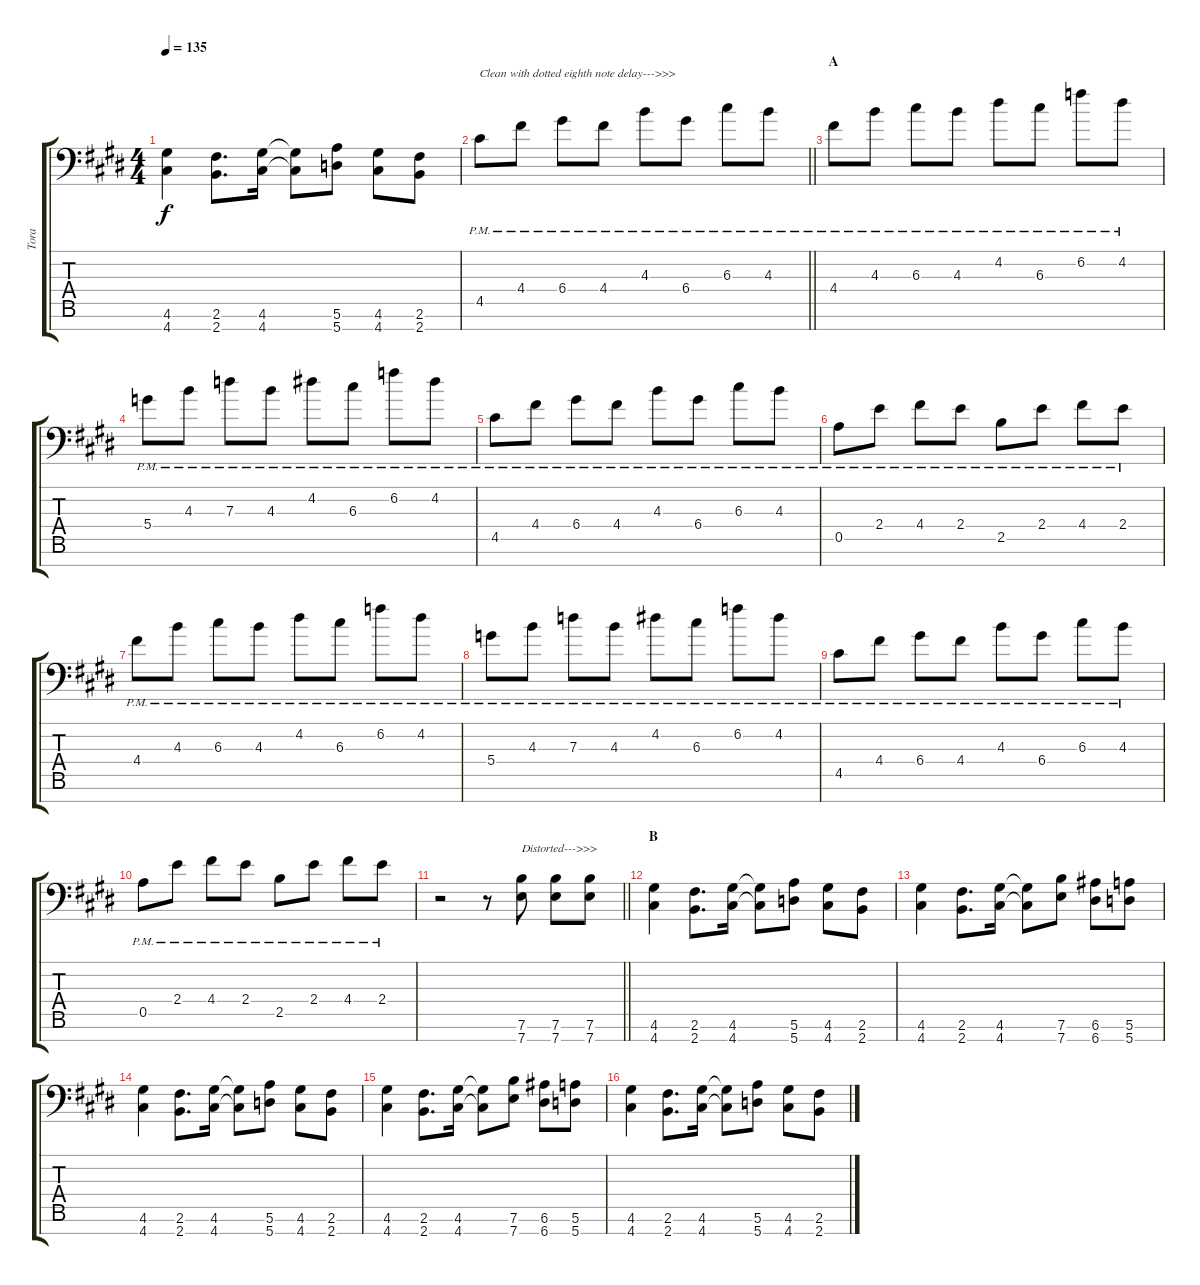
\track ("Tora" "Tora") {instrument overdrivenguitar}
\staff {score tabs}
\tuning (E4 B3 G3 D3 A2 E2 A1) {hide}
\ts (4 4)
\tempo 135
\clef f4
\ks e
(4.6 4.7).4{dy f} (2.6 2.7).8{d} (4.6 4.7).16 (4.6{t} 4.7{t}).8 (5.6 5.7).8 (4.6 4.7).8 (2.6 2.7).8 |
\barLineRight lightlight
4.5{pm}.8{txt "Clean with dotted eighth note delay--->>>" instrument electricguitarclean} 4.4{pm}.8 6.4{pm}.8 4.4{pm}.8 4.3{pm}.8 6.4{pm}.8 6.3{pm}.8 4.3{pm}.8 |
\section ("" "A")
4.4{pm}.8 4.3{pm}.8 6.3{pm}.8 4.3{pm}.8 4.2{pm}.8 6.3{pm}.8 6.2{pm}.8 4.2{pm}.8 |
5.4{pm}.8 4.3{pm}.8 7.3{pm}.8 4.3{pm}.8 4.2{pm}.8 6.3{pm}.8 6.2{pm}.8 4.2{pm}.8 |
4.5{pm}.8 4.4{pm}.8 6.4{pm}.8 4.4{pm}.8 4.3{pm}.8 6.4{pm}.8 6.3{pm}.8 4.3{pm}.8 |
0.5{pm}.8 2.4{pm}.8 4.4{pm}.8 2.4{pm}.8 2.5{pm}.8 2.4{pm}.8 4.4{pm}.8 2.4{pm}.8 |
4.4{pm}.8 4.3{pm}.8 6.3{pm}.8 4.3{pm}.8 4.2{pm}.8 6.3{pm}.8 6.2{pm}.8 4.2{pm}.8 |
5.4{pm}.8 4.3{pm}.8 7.3{pm}.8 4.3{pm}.8 4.2{pm}.8 6.3{pm}.8 6.2{pm}.8 4.2{pm}.8 |
4.5{pm}.8 4.4{pm}.8 6.4{pm}.8 4.4{pm}.8 4.3{pm}.8 6.4{pm}.8 6.3{pm}.8 4.3{pm}.8 |
0.5{pm}.8 2.4{pm}.8 4.4{pm}.8 2.4{pm}.8 2.5{pm}.8 2.4{pm}.8 4.4{pm}.8 2.4{pm}.8 |
\barLineRight lightlight
r.2 r.8{instrument overdrivenguitar} (7.6 7.7).8{txt "Distorted--->>>"} (7.6 7.7).8 (7.6 7.7).8 |
\section ("" "B")
(4.6 4.7).4 (2.6 2.7).8{d} (4.6 4.7).16 (4.6{t} 4.7{t}).8 (5.6 5.7).8 (4.6 4.7).8 (2.6 2.7).8 |
(4.6 4.7).4 (2.6 2.7).8{d} (4.6 4.7).16 (4.6{t} 4.7{t}).8 (7.6 7.7).8 (6.6 6.7).8 (5.6 5.7).8 |
(4.6 4.7).4 (2.6 2.7).8{d} (4.6 4.7).16 (4.6{t} 4.7{t}).8 (5.6 5.7).8 (4.6 4.7).8 (2.6 2.7).8 |
(4.6 4.7).4 (2.6 2.7).8{d} (4.6 4.7).16 (4.6{t} 4.7{t}).8 (7.6 7.7).8 (6.6 6.7).8 (5.6 5.7).8 |
(4.6 4.7).4 (2.6 2.7).8{d} (4.6 4.7).16 (4.6{t} 4.7{t}).8 (5.6 5.7).8 (4.6 4.7).8 (2.6 2.7).8
